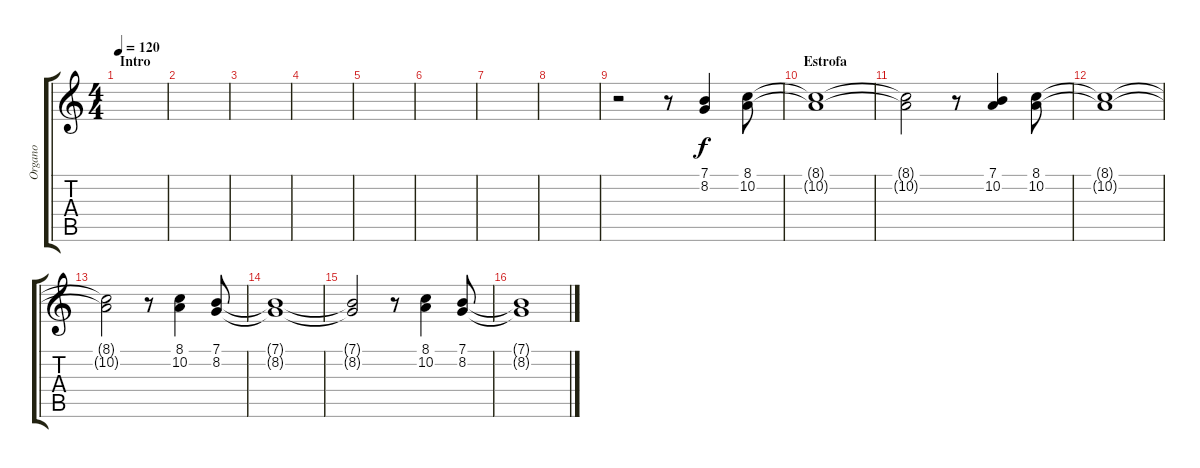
\track ("Organo" "Organo") {instrument rockorgan}
\staff {score tabs}
\tuning (E4 B3 G3 D3 A2 E2) {hide}
\ts (4 4)
\section ("" "Intro")
\tempo 120
\clef g2
\ks c
|
|
|
|
|
|
|
|
r.2 r.8 (7.1 8.2).4 (8.1 10.2).8 |
\section ("" "Estrofa")
(8.1{t} 10.2{t}).1 |
(8.1{t} 10.2{t}).2 r.8 (7.1 10.2).4 (8.1 10.2).8 |
(8.1{t} 10.2{t}).1 |
(8.1{t} 10.2{t}).2 r.8 (8.1 10.2).4 (7.1 8.2).8 |
(7.1{t} 8.2{t}).1 |
(7.1{t} 8.2{t}).2 r.8 (8.1 10.2).4 (7.1 8.2).8 |
(7.1{t} 8.2{t}).1
